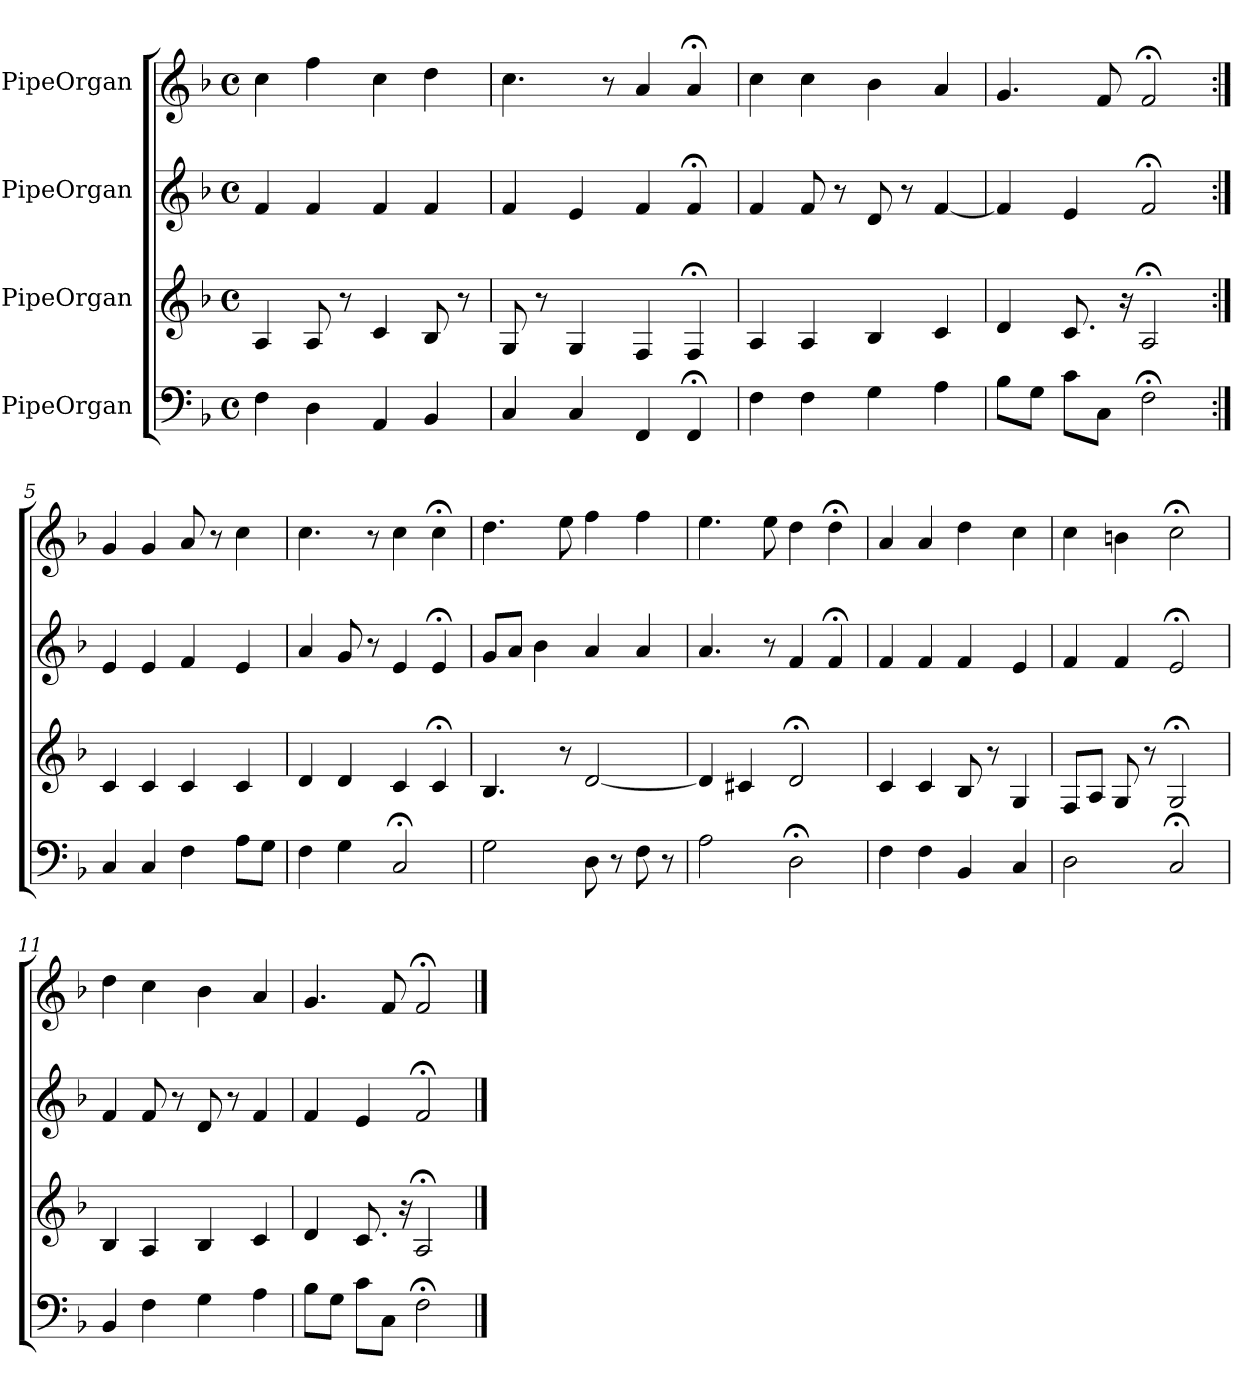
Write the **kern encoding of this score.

**kern	**kern	**kern	**kern
*part4	*part3	*part2	*part1
*staff4	*staff3	*staff2	*staff1
*I"PipeOrgan	*I"PipeOrgan	*I"PipeOrgan	*I"PipeOrgan
*k[b-]	*k[b-]	*k[b-]	*k[b-]
*F:	*F:	*F:	*F:
*M4/4	*M4/4	*M4/4	*M4/4
*met(c)	*met(c)	*met(c)	*met(c)
*MM60	*MM60	*MM60	*MM60
=1	=1	=1	=1
4F	4A	4f	4cc
4D	8A	4f	4ff
.	8r	.	.
4AA	4c	4f	4cc
4BB-	8B-	4f	4dd
.	8r	.	.
=2	=2	=2	=2
4C	8G	4f	4.cc
.	8r	.	.
4C	4G	4e	.
.	.	.	8r
4FF	4F	4f	4a
4FF;<	4F;<	4f;<	4a;<
=3	=3	=3	=3
4F	4A	4f	4cc
4F	4A	8f	4cc
.	.	8r	.
4G	4B-	8d	4b-
.	.	8r	.
4A	4c	[4f	4a
=4	=4	=4	=4
8B-L	4d	4f]	4.g
8GJ	.	.	.
8cL	8.c	4e	.
8CJ	.	.	8f
.	16r	.	.
2F;<	2A;<	2f;<	2f;<
=5:|!	=5:|!	=5:|!	=5:|!
4C	4c	4e	4g
4C	4c	4e	4g
4F	4c	4f	8a
.	.	.	8r
8AL	4c	4e	4cc
8GJ	.	.	.
=6	=6	=6	=6
4F	4d	4a	4.cc
4G	4d	8g	.
.	.	8r	8r
2C;<	4c	4e	4cc
.	4c;<	4e;<	4cc;<
=7	=7	=7	=7
2G	4.B-	8gL	4.dd
.	.	8aJ	.
.	.	4b-	.
.	8r	.	8ee
8D	[2d	4a	4ff
8r	.	.	.
8F	.	4a	4ff
8r	.	.	.
=8	=8	=8	=8
2A	4d]	4.a	4.ee
.	4c#X	.	.
.	.	8r	8ee
2D;<	2d;<	4f	4dd
.	.	4f;<	4dd;<
=9	=9	=9	=9
4F	4c	4f	4a
4F	4c	4f	4a
4BB-	8B-	4f	4dd
.	8r	.	.
4C	4G	4e	4cc
=10	=10	=10	=10
2D	8FL	4f	4cc
.	8AJ	.	.
.	8G	4f	4bn
.	8r	.	.
2C;<	2G;<	2e;<	2cc;<
=11	=11	=11	=11
4BB-	4B-	4f	4dd
4F	4A	8f	4cc
.	.	8r	.
4G	4B-	8d	4b-
.	.	8r	.
4A	4c	4f	4a
=12	=12	=12	=12
8B-L	4d	4f	4.g
8GJ	.	.	.
8cL	8.c	4e	.
8CJ	.	.	8f
.	16r	.	.
2F;<	2A;<	2f;<	2f;<
==	==	==	==
*-	*-	*-	*-
